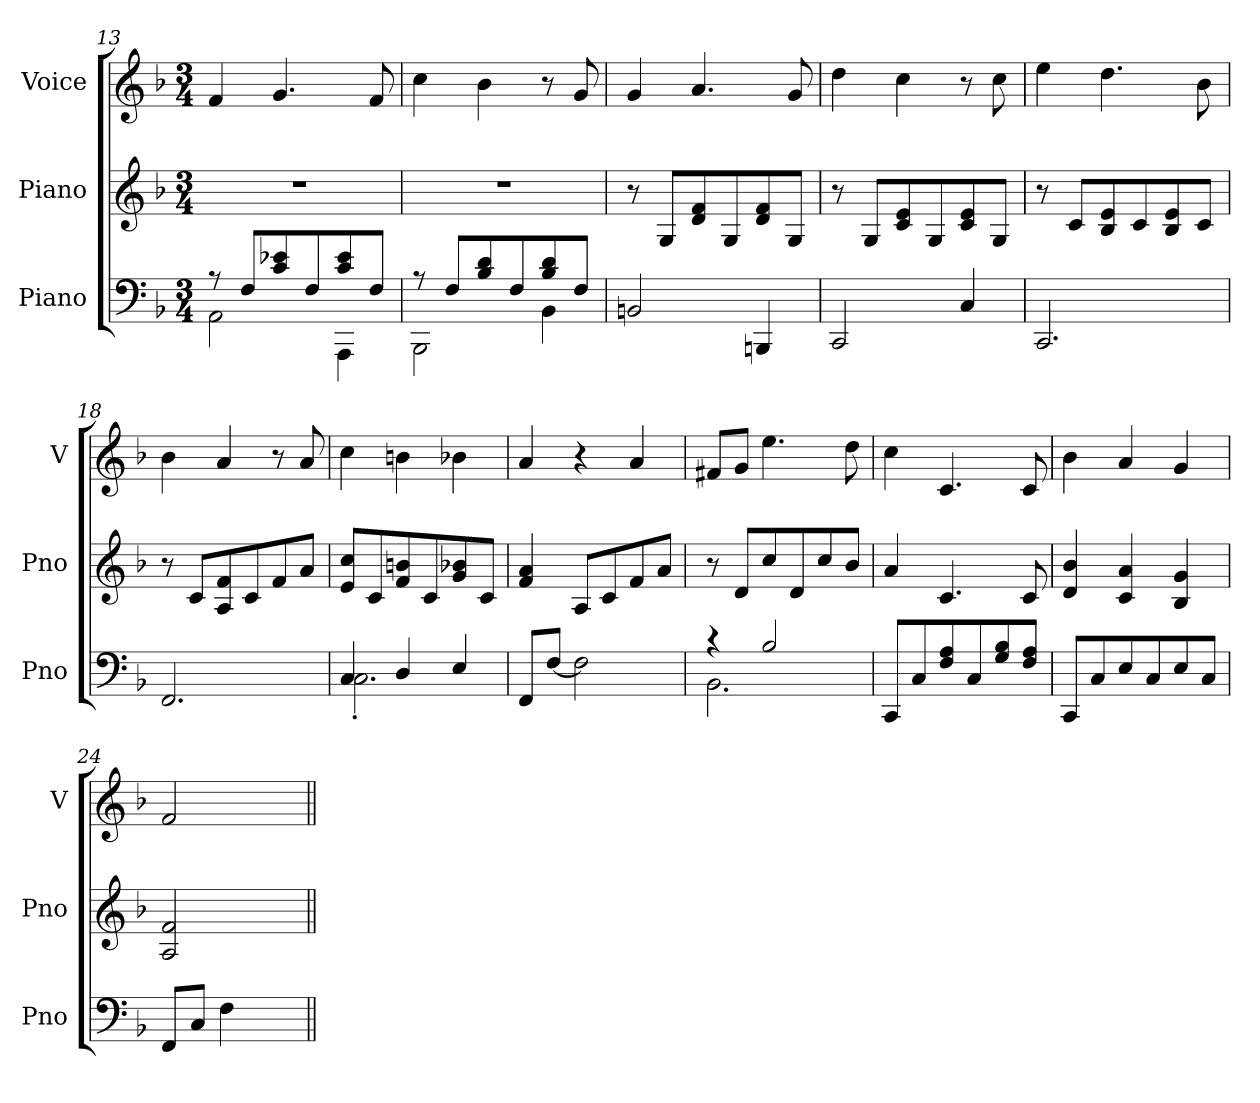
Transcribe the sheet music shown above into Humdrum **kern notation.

**kern	**kern	**kern
*part3	*part2	*part1
*staff3	*staff2	*staff1
*I"Piano	*I"Piano	*I"Voice
*I'Pno	*I'Pno	*I'V
*clefF4	*clefG2	*clefG2
*k[b-]	*k[b-]	*k[b-]
*M3/4	*M3/4	*M3/4
=13	=13	=13
*^	*	*
8r	2AA\	2.r	4f/
8F/L	.	.	.
8c/ 8e-X/	.	.	4.g/
8F/	.	.	.
8c/ 8e-/	4AAA\	.	.
8F/J	.	.	8f/
=14	=14	=14	=14
8r	2BBB-\	2.r	4cc\
8F/L	.	.	.
8B-/ 8d/	.	.	4b-\
8F/	.	.	.
8B-/ 8d/	4BB-\	.	8r
8F/J	.	.	8g/
*v	*v	*	*
=15	=15	=15
2BBn/	8r	4g/
.	8G/L	.
.	8d/ 8f/	4.a/
.	8G/	.
4BBBn/	8d/ 8f/	.
.	8G/J	8g/
!!LO:LB:g=z
=16	=16	=16
2CC/	8r	4dd\
.	8G/L	.
.	8c/ 8e/	4cc\
.	8G/	.
4C/	8c/ 8e/	8r
.	8G/J	8cc\
=17	=17	=17
2.CC/	8r	4ee\
.	8c/L	.
.	8B-/ 8e/	4.dd\
.	8c/	.
.	8B-/ 8e/	.
.	8c/J	8b-\
=18	=18	=18
2.FF/	8r	4b-\
.	8c/L	.
.	8A/ 8f/	4a/
.	8c/	.
.	8f/	8r
.	8a/J	8a/
=19	=19	=19
*^	*	*
4C/	2.C'\	8e/ 8cc/L	4cc\
.	.	8c/	.
4D/	.	8f/ 8bn/	4bn\
.	.	8c/	.
4E/	.	8g/ 8b-X/	4b-X\
.	.	8c/J	.
*v	*v	*	*
=20	=20	=20
8FF/L	4f/ 4a/	4a/
[8F/J	.	.
2F\]	8A/L	4r
.	8c/	.
.	8f/	4a/
.	8a/J	.
!!LO:PB:g=z
=21	=21	=21
*^	*	*
4r	2.BB-\	8r	8f#X/L
.	.	8d/L	8g/J
2B-/	.	8cc/	4.ee\
.	.	8d/	.
.	.	8cc/	.
.	.	8b-/J	8dd\
*v	*v	*	*
=22	=22	=22
8CC/L	4a/	4cc\
8C/	.	.
8F/ 8A/	4.c/	4.c/
8C/	.	.
8G/ 8B-/	.	.
8F/ 8A/J	8c/	8c/
=23	=23	=23
8CC/L	4d/ 4b-/	4b-\
8C/	.	.
8E/	4c/ 4a/	4a/
8C/	.	.
8E/	4B-/ 4g/	4g/
8C/J	.	.
=24	=24	=24
8FF/L	2A/ 2f/	2f/
8C/J	.	.
4F\	.	.
4ryy	4ryy	4ryy
=||	=||	=||
*-	*-	*-
